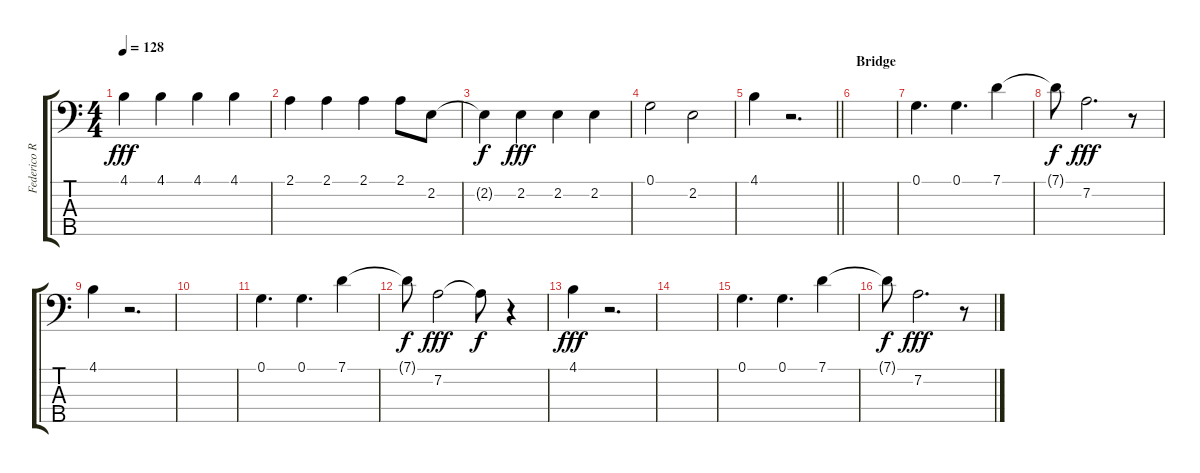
\track ("Federico Rava" "Federico R") {mute instrument electricbassfinger}
\staff {score tabs}
\tuning (G2 D2 A1 E1 B0) {hide}
\ts (4 4)
\tempo 128
\clef f4
\ks c
4.1.4{dy fff} 4.1.4 4.1.4 4.1.4 |
2.1.4 2.1.4 2.1.4 2.1.8 2.2.8 |
2.2{t}.4{dy f} 2.2.4{dy fff} 2.2.4 2.2.4 |
0.1.2 2.2.2 |
\barLineRight lightlight
4.1.4 r.2{d} |
\section ("" "Bridge")
|
0.1.4{d} 0.1.4{d} 7.1.4 |
7.1{t}.8{dy f} 7.2.2{d dy fff} r.8 |
4.1.4 r.2{d} |
|
0.1.4{d} 0.1.4{d} 7.1.4 |
7.1{t}.8{dy f} 7.2.2{dy fff} 7.2{t}.8{dy f} r.4 |
4.1.4{dy fff} r.2{d} |
|
0.1.4{d} 0.1.4{d} 7.1.4 |
7.1{t}.8{dy f} 7.2.2{d dy fff} r.8
